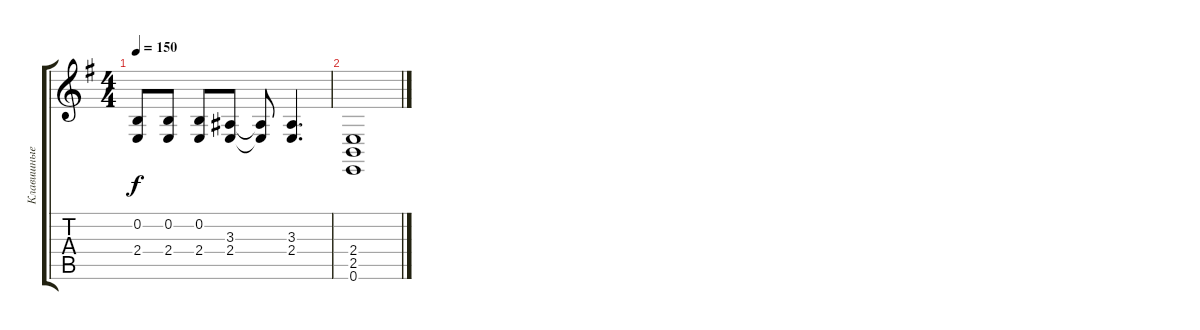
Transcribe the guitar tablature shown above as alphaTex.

\track ("Клавишные" "Клавишные") {instrument electricgrandpiano}
\staff {score tabs}
\tuning (E4 B3 G3 D3 A2 E2) {hide}
\ts (4 4)
\tempo 150
\clef g2
\ks g
(0.2 2.4).8{dy f} (0.2 2.4).8 (0.2 2.4).8 (3.3 2.4).8 (3.3{t} 2.4{t}).8 (3.3 2.4).4{d} |
(2.4 2.5 0.6).1
